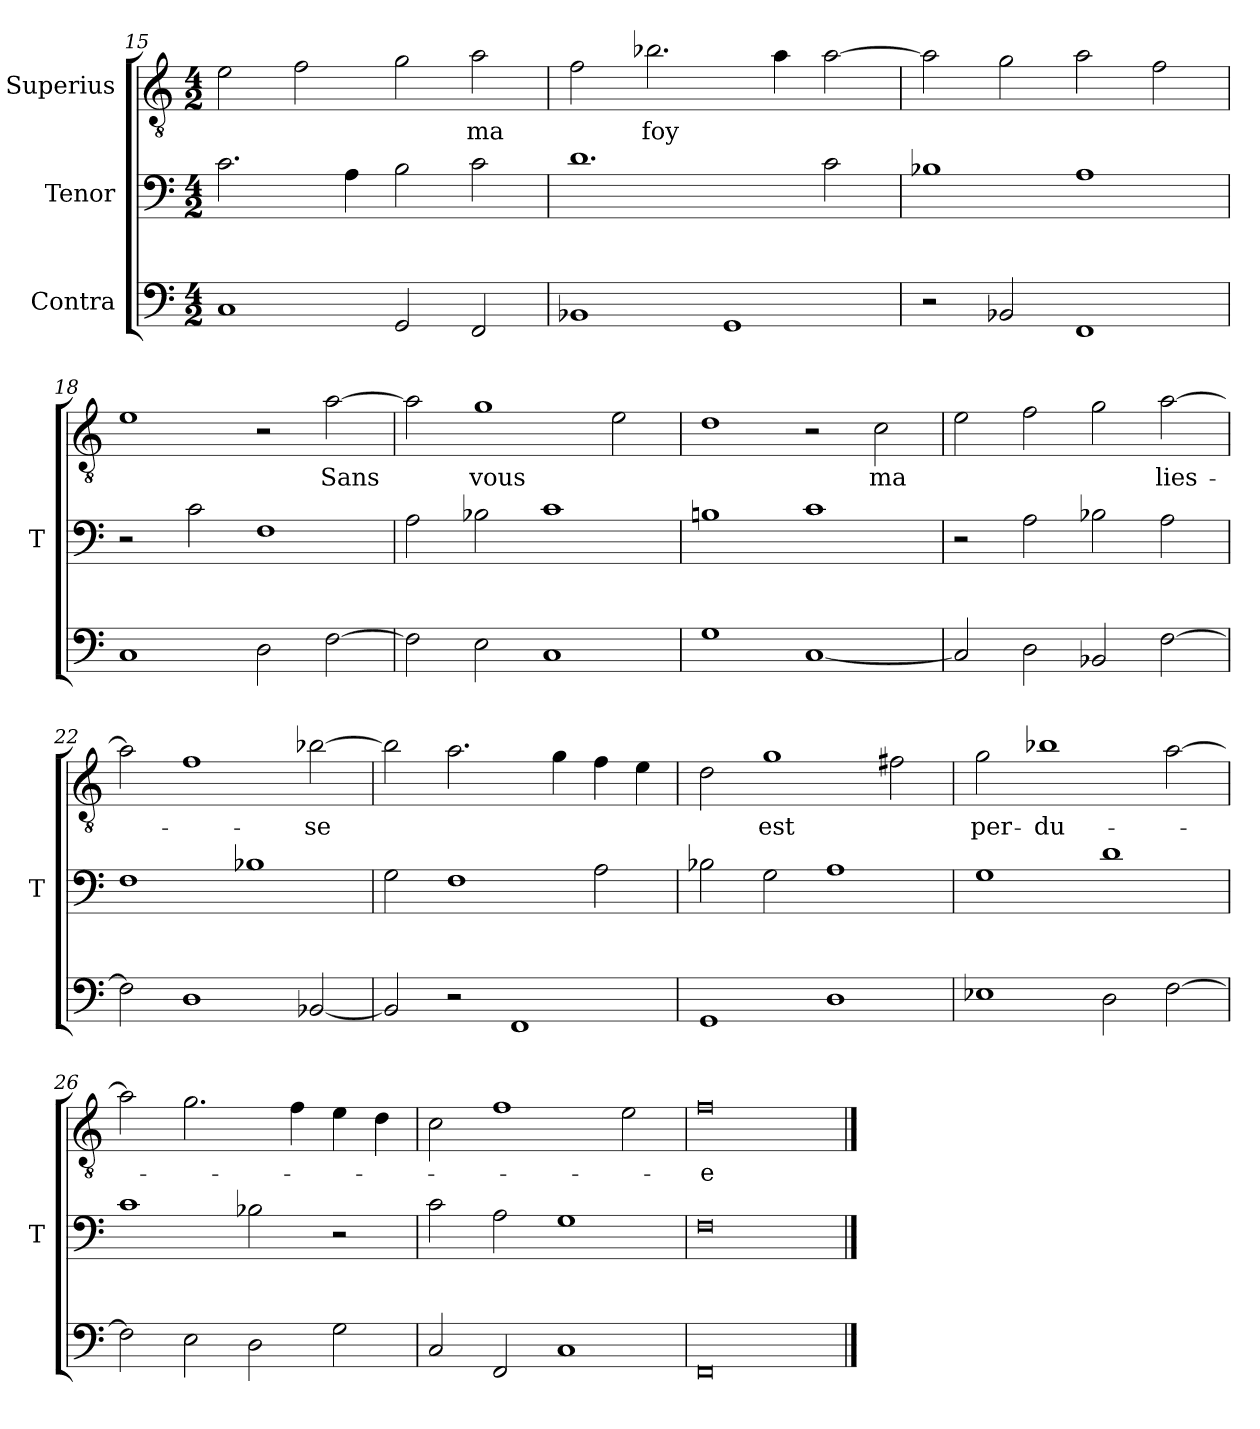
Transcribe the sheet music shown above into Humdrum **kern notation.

**kern	**kern	**kern	**text
*part3	*part2	*part1	*part1
*staff3	*staff2	*staff1	*staff1
*I"Contra	*I"Tenor	*I"Superius	*
*	*I'T	*	*
*clefF4	*clefF4	*clefGv2	*
*M4/2	*M4/2	*M4/2	*
=15	=15	=15	=15
1C	2.c	2e	.
.	.	2f	.
.	4A	.	.
2GG	2B	2g	.
2FF	2c	2a	-ma
=16	=16	=16	=16
1BB-X	1.d	2f	.
.	.	2.b-X	-foy
1GG	.	.	.
.	.	4a	.
.	2c	[2a	.
=17	=17	=17	=17
2r	1B-X	2a]	.
2BB-X	.	2g	.
1FF	1A	2a	.
.	.	2f	.
=18	=18	=18	=18
1C	2r	1e	.
.	2c	.	.
2D	1F	2r	.
[2F	.	[2a	-Sans
=19	=19	=19	=19
2F]	2A	2a]	.
2E	2B-X	1g	-vous
1C	1c	.	.
.	.	2e	.
=20	=20	=20	=20
1G	1Bn	1d	.
[1C	1c	2r	.
.	.	2c	-ma
=21	=21	=21	=21
2C]	2r	2e	.
2D	2A	2f	.
2BB-X	2B-X	2g	.
[2F	2A	[2a	lies-
=22	=22	=22	=22
2F]	1F	2a]	.
1D	.	1f	.
.	1B-X	.	.
[2BB-X	.	[2b-X	-se
=23	=23	=23	=23
2BB-]	2G	2b-]	.
2r	1F	2.a	.
1FF	.	.	.
.	.	4g	.
.	2A	4f	.
.	.	4e	.
=24	=24	=24	=24
1GG	2B-X	2d	.
.	2G	1g	-est
1D	1A	.	.
.	.	2f#X	.
=25	=25	=25	=25
1E-X	1G	2g	per-
.	.	1b-X	-du-
2D	1d	.	.
[2F	.	[2a	.
=26	=26	=26	=26
2F]	1c	2a]	.
2E	.	2.g	.
2D	2B-X	.	.
.	.	4f	.
2G	2r	4e	.
.	.	4d	.
=27	=27	=27	=27
2C	2c	2c	.
2FF	2A	1f	.
1C	1G	.	.
.	.	2e	.
=28	=28	=28	=28
0FF	0F	0f	-e
==	==	==	==
*-	*-	*-	*-
